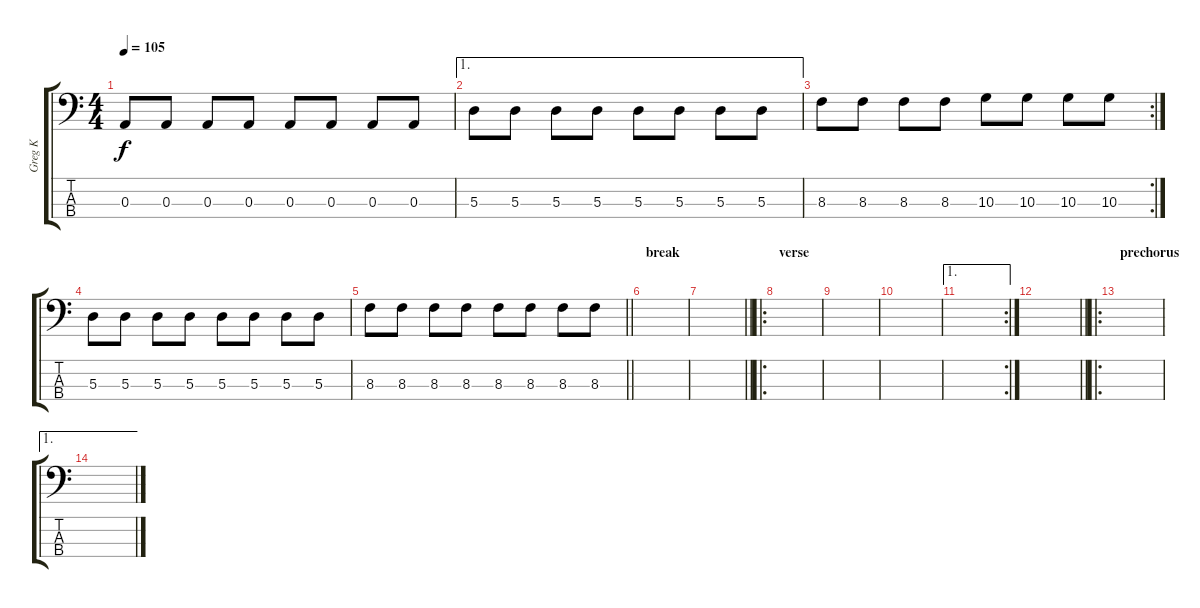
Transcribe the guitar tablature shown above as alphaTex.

\track ("Greg K" "Greg K") {instrument electricbasspick}
\staff {score tabs}
\tuning (G2 D2 A1 E1) {hide}
\ts (4 4)
\tempo 105
\clef f4
\ks c
0.3.8{dy f} 0.3.8 0.3.8 0.3.8 0.3.8 0.3.8 0.3.8 0.3.8 |
\ae 1
5.3.8 5.3.8 5.3.8 5.3.8 5.3.8 5.3.8 5.3.8 5.3.8 |
\rc 2
8.3.8 8.3.8 8.3.8 8.3.8 10.3.8 10.3.8 10.3.8 10.3.8 |
5.3.8 5.3.8 5.3.8 5.3.8 5.3.8 5.3.8 5.3.8 5.3.8 |
\barLineRight lightlight
8.3.8 8.3.8 8.3.8 8.3.8 8.3.8 8.3.8 8.3.8 8.3.8 |
\section ("" "break")
|
\barLineRight lightlight
|
\ro
\section ("" "verse")
|
|
|
\ae 1
\rc 2
|
\barLineRight lightlight
|
\ro
\section ("" "prechorus")
|
\ae 1
